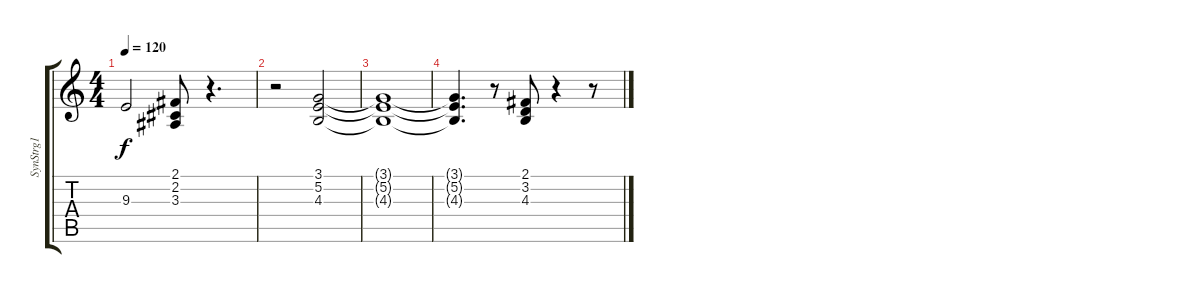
\track ("SynStrg1" "SynStrg1") {instrument synthstrings1}
\staff {score tabs}
\tuning (E4 B3 G3 D3 A2 E2) {hide}
\ts (4 4)
\tempo 120
\clef g2
\ks c
9.3{t}.2{dy f} (2.1 2.2 3.3).8 r.4{d} |
r.2 (3.1 5.2 4.3).2 |
(3.1{t} 5.2{t} 4.3{t}).1 |
(3.1{t} 5.2{t} 4.3{t}).4{d} r.8 (2.1 3.2 4.3).8 r.4 r.8
